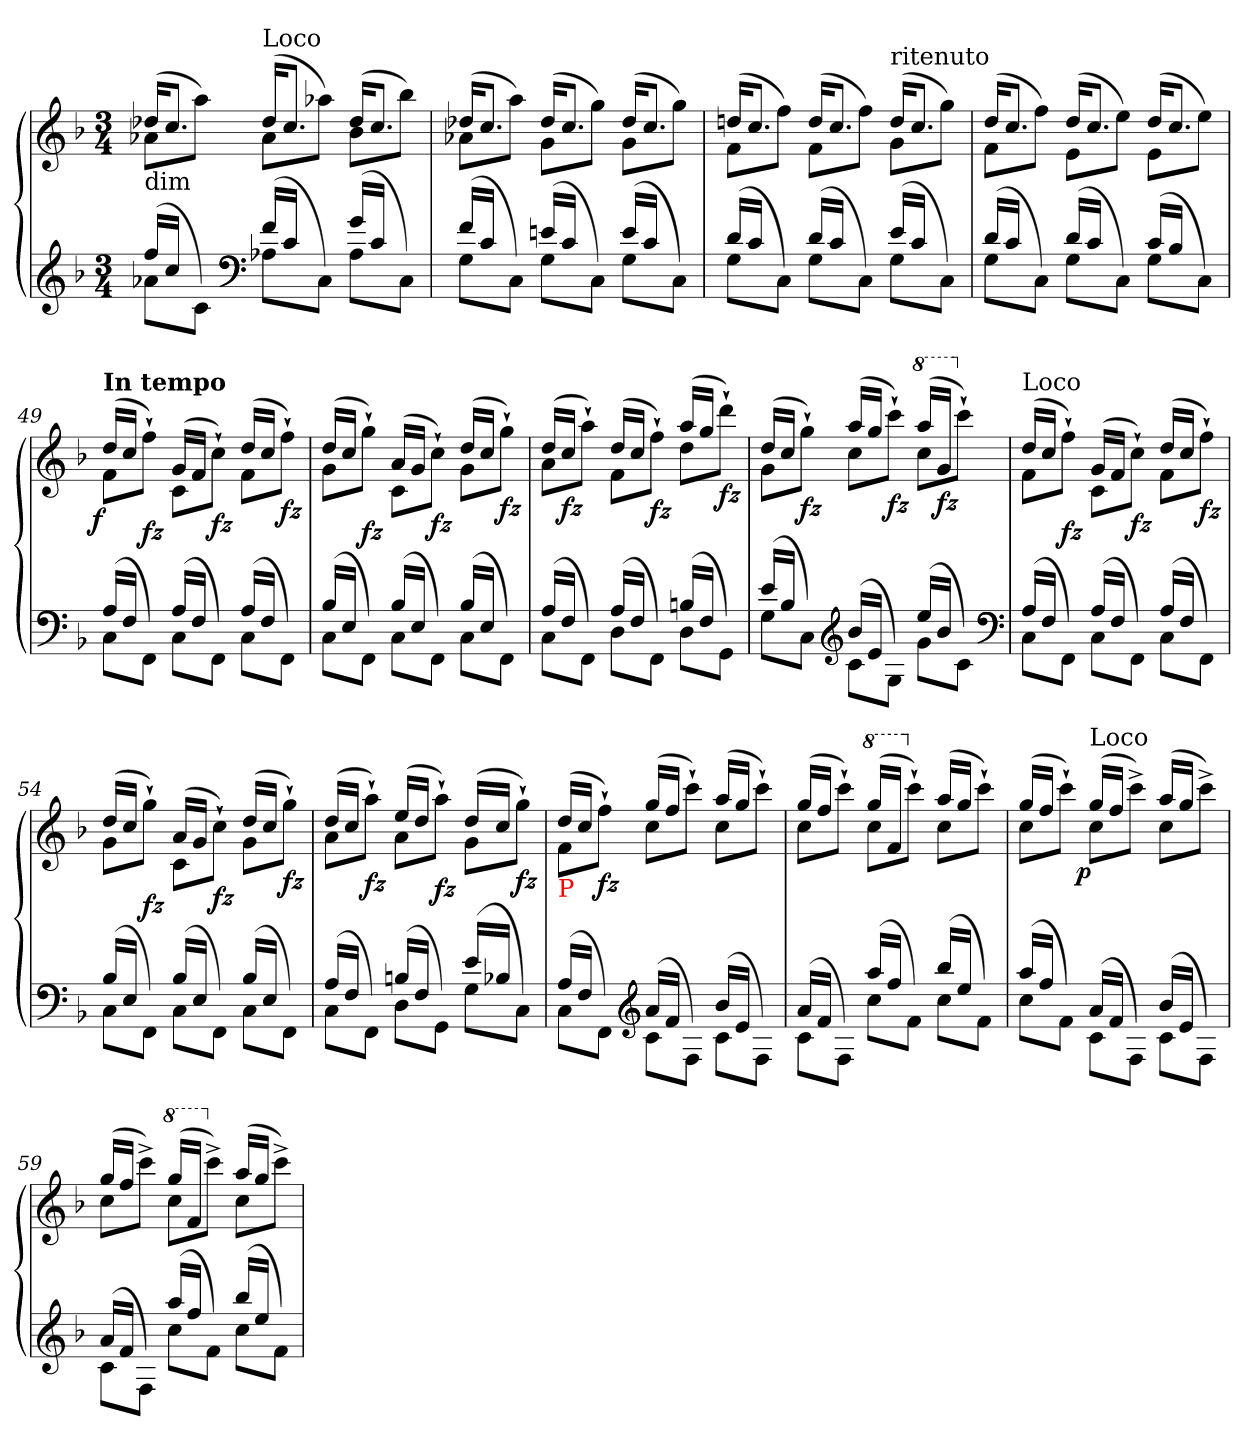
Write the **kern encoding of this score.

**kern	**kern	**dynam
*part1	*part1	*part1
*staff2	*staff1	*staff1/2
*clefG2	*clefG2	*
*k[b-]	*k[b-]	*
*M3/4	*M3/4	*
=	=	=
*^	*^	*
!	!	!LO:TX:b:t=dim	!	!
(>16ffLL	8a-XL	(>16dd-X/KL	8a-X\L	.
16ccJJ	.	8.ccJ	.	.
8ryy	8cJ)	.	8aaJ)	.
*clefF4	*	*	*	*
!	!	!LO:TX:a:t=Loco	!	!
(>16fLL	8A-XL	(>16dd-/KL	8a-\L	.
16cJJ	.	8.ccJ	.	.
8ryy	8CJ)	.	8aa-XJ)	.
(>16gLL	8A-L	(>16dd-/KL	8b-\L	.
16cJJ	.	8.ccJ	.	.
8ryy	8CJ)	.	8bb-J)	.
=46	=46	=46	=46	=46
(>16fLL	8GL	(>16dd-X/KL	8a-X\L	.
16cJJ	.	8.ccJ	.	.
8ryy	8CJ)	.	8aaJ)	.
(>16enLL	8GL	(>16dd-/KL	8g\L	.
16cJJ	.	8.ccJ	.	.
8ryy	8CJ)	.	8ggJ)	.
(>16eLL	8GL	(>16dd-/KL	8g\L	.
16cJJ	.	8.ccJ	.	.
8ryy	8CJ)	.	8ggJ)	.
=47	=47	=47	=47	=47
(>16dLL	8GL	(>16ddnKL	8fL	.
16cJJ	.	8.ccJ	.	.
8ryy	8CJ)	.	8ffJ)	.
(>16dLL	8GL	(>16ddKL	8fL	.
16cJJ	.	8.ccJ	.	.
8ryy	8CJ)	.	8ffJ)	.
!	!	!LO:TX:a:t=ritenuto	!	!
(>16eLL	8GL	(>16ddKL	8gL	.
16cJJ	.	8.ccJ	.	.
8ryy	8CJ)	.	8ggJ)	.
=48	=48	=48	=48	=48
(>16dLL	8GL	(>16ddKL	8fL	.
16cJJ	.	8.ccJ	.	.
8ryy	8CJ)	.	8ffJ)	.
(>16dLL	8GL	(>16ddKL	8eL	.
16cJJ	.	8.ccJ	.	.
8ryy	8CJ)	.	8eeJ)	.
(>16cLL	8GL	(>16ddKL	8eL	.
16B-JJ	.	8.ccJ	.	.
8ryy	8CJ)	.	8eeJ)	.
=49	=49	=49	=49	=49
!	!	!LO:TX:a:B:t=In tempo	!	!
!	!	!	!	!LO:DY:b:rj
(>16ALL	8CL	(>16ddLL	8fL	f
16FJJ	.	16ccJJ	.	.
!	!	!	!	!LO:DY:b
8ryy	8FFJ)	8ryy	8ff`>J)	fz
(>16ALL	8CL	(>16gLL	8cL	.
16FJJ	.	16fJJ	.	.
!	!	!	!	!LO:DY:b
8ryy	8FFJ)	8ryy	8cc`>J)	fz
(>16ALL	8CL	(>16ddLL	8fL	.
16FJJ	.	16ccJJ	.	.
!	!	!	!	!LO:DY:b
8ryy	8FFJ)	8ryy	8ff`>J)	fz
=50	=50	=50	=50	=50
(>16B-LL	8CL	(>16ddLL	8gL	.
16EJJ	.	16ccJJ	.	.
!	!	!	!	!LO:DY:b
8ryy	8FFJ)	8ryy	8gg`>J)	fz
(>16B-LL	8CL	(>16aLL	8cL	.
16EJJ	.	16gJJ	.	.
!	!	!	!	!LO:DY:b
8ryy	8FFJ)	8ryy	8cc`>J)	fz
(>16B-LL	8CL	(>16ddLL	8gL	.
16EJJ	.	16ccJJ	.	.
!	!	!	!	!LO:DY:b
8ryy	8FFJ)	8ryy	8gg`>J)	fz
=51	=51	=51	=51	=51
(>16ALL	8CL	(>16ddLL	8aL	.
!	!	!	!	!LO:DY:b
16FJJ	.	16ccJJ	.	fz
8ryy	8FFJ)	8ryy	8aa`>J)	.
(>16ALL	8DL	(>16ddLL	8fL	.
16FJJ	.	16ccJJ	.	.
!	!	!	!	!LO:DY:b
8ryy	8FFJ)	8ryy	8ff`>J)	fz
(>16BnLL	8DL	(>16aaLL	8ddL	.
16FJJ	.	16ggJJ	.	.
!	!	!	!	!LO:DY:b
8ryy	8GGJ)	8ryy	8ddd`>J)	fz
=52	=52	=52	=52	=52
(>16eLL	8GL	(>16ddLL	8gL	.
16B-JJ	.	16ccJJ	.	.
!	!	!	!	!LO:DY:b
8ryy	8CJ)	8ryy	8gg`>J)	fz
*clefG2	*	*	*	*
(>16b-LL	8cL	(>16aaLL	8ccL	.
16eJJ	.	16ggJJ	.	.
!	!	!	!	!LO:DY:b
8ryy	8GJ)	8ryy	8ccc`>J)	fz
*	*	*8va	*	*
(>16eeLL	8gL	(>16aaaLL	8cccL	.
!	!	!	!	!LO:DY:b
16b-JJ	.	16ggJJ	.	fz
*	*	*X8va	*	*
8ryy	8cJ)	8ryy	8ccc`>J)	.
*clefF4	*	*	*	*
=53	=53	=53	=53	=53
!	!	!LO:TX:a:t=Loco	!	!
(>16ALL	8CL	(>16ddLL	8fL	.
16FJJ	.	16ccJJ	.	.
!	!	!	!	!LO:DY:b
8ryy	8FFJ)	8ryy	8ff`>J)	fz
(>16ALL	8CL	(>16gLL	8cL	.
16FJJ	.	16fJJ	.	.
!	!	!	!	!LO:DY:b
8ryy	8FFJ)	8ryy	8cc`>J)	fz
(>16ALL	8CL	(>16ddLL	8fL	.
16FJJ	.	16ccJJ	.	.
!	!	!	!	!LO:DY:b
8ryy	8FFJ)	8ryy	8ff`>J)	fz
=54	=54	=54	=54	=54
(>16B-LL	8CL	(>16ddLL	8gL	.
16EJJ	.	16ccJJ	.	.
!	!	!	!	!LO:DY:b
8ryy	8FFJ)	8ryy	8gg`>J)	fz
(>16B-LL	8CL	(>16aLL	8cL	.
16EJJ	.	16gJJ	.	.
!	!	!	!	!LO:DY:b
8ryy	8FFJ)	8ryy	8cc`>J)	fz
(>16B-LL	8CL	(>16ddLL	8gL	.
16EJJ	.	16ccJJ	.	.
!	!	!	!	!LO:DY:b
8ryy	8FFJ)	8ryy	8gg`>J)	fz
=55	=55	=55	=55	=55
(>16ALL	8CL	(>16ddLL	8aL	.
16FJJ	.	16ccJJ	.	.
!	!	!	!	!LO:DY:b
8ryy	8FFJ)	8ryy	8aa`>J)	fz
(>16BnLL	8DL	(16eeLL	8aL	.
16FJJ	.	16ddJJ	.	.
!	!	!	!	!LO:DY:b
8ryy	8GGJ)	8ryy	8aa`>J)	fz
(>16eLL	8GL	(>16ddLL	8gL	.
16B-XJJ	.	16ccJJ	.	.
!	!	!	!	!LO:DY:b
8ryy	8CJ)	8ryy	8gg`>J)	fz
=56	=56	=56	=56	=56
!	!	!LO:TX:b:color=red:t=P	!	!
(>16ALL	8CL	(>16ddLL	8fL	.
16FJJ	.	16ccJJ	.	.
!	!	!	!	!LO:DY:b
8ryy	8FFJ)	8ryy	8ff`>J)	fz
*clefG2	*	*	*	*
(>16aLL	8cL	(>16ggLL	8ccL	.
16fJJ	.	16ffJJ	.	.
8ryy	8FJ)	8ryy	8ccc`>J)	.
(>16b-LL	8cL	(>16aaLL	8ccL	.
16eJJ	.	16ggJJ	.	.
8ryy	8FJ)	8ryy	8ccc`>J)	.
=57	=57	=57	=57	=57
(>16aLL	8cL	(>16ggLL	8ccL	.
16fJJ	.	16ffJJ	.	.
8ryy	8FJ)	8ryy	8ccc`>J)	.
*	*	*8va	*	*
(>16aaLL	8ccL	(>16gggLL	8cccL	.
16ffJJ	.	16ffJJ	.	.
*	*	*X8va	*	*
8ryy	8fJ)	8ryy	8ccc`>J)	.
(>16bb-LL	8ccL	(>16aaLL	8ccL	.
16eeJJ	.	16ggJJ	.	.
8ryy	8fJ)	8ryy	8ccc`>J)	.
=58	=58	=58	=58	=58
(>16aaLL	8ccL	(>16ggLL	8ccL	.
16ffJJ	.	16ffJJ	.	.
8ryy	8fJ)	8ryy	8ccc`>J)	.
!	!	!LO:TX:a:t=Loco	!	!
!	!	!	!	!LO:DY:b:rj
(>16aLL	8cL	(>16ggLL	8ccL	p
16fJJ	.	16ffJJ	.	.
8ryy	8FJ)	8ryy	8ccc^>J)	.
(>16b-LL	8cL	(>16aaLL	8ccL	.
16eJJ	.	16ggJJ	.	.
8ryy	8FJ)	8ryy	8ccc^>J)	.
=59	=59	=59	=59	=59
(>16aLL	8cL	(>16ggLL	8ccL	.
16fJJ	.	16ffJJ	.	.
8ryy	8FJ)	8ryy	8ccc^>J)	.
*	*	*8va	*	*
(>16aaLL	8ccL	(>16gggLL	8cccL	.
16ffJJ	.	16ffJJ	.	.
*	*	*X8va	*	*
8ryy	8fJ)	8ryy	8ccc^>J)	.
(>16bb-LL	8ccL	(>16aaLL	8ccL	.
16eeJJ	.	16ggJJ	.	.
8ryy	8fJ)	8ryy	8ccc^>J)	.
*v	*v	*	*	*
*	*v	*v	*
=	=	=
*-	*-	*-
